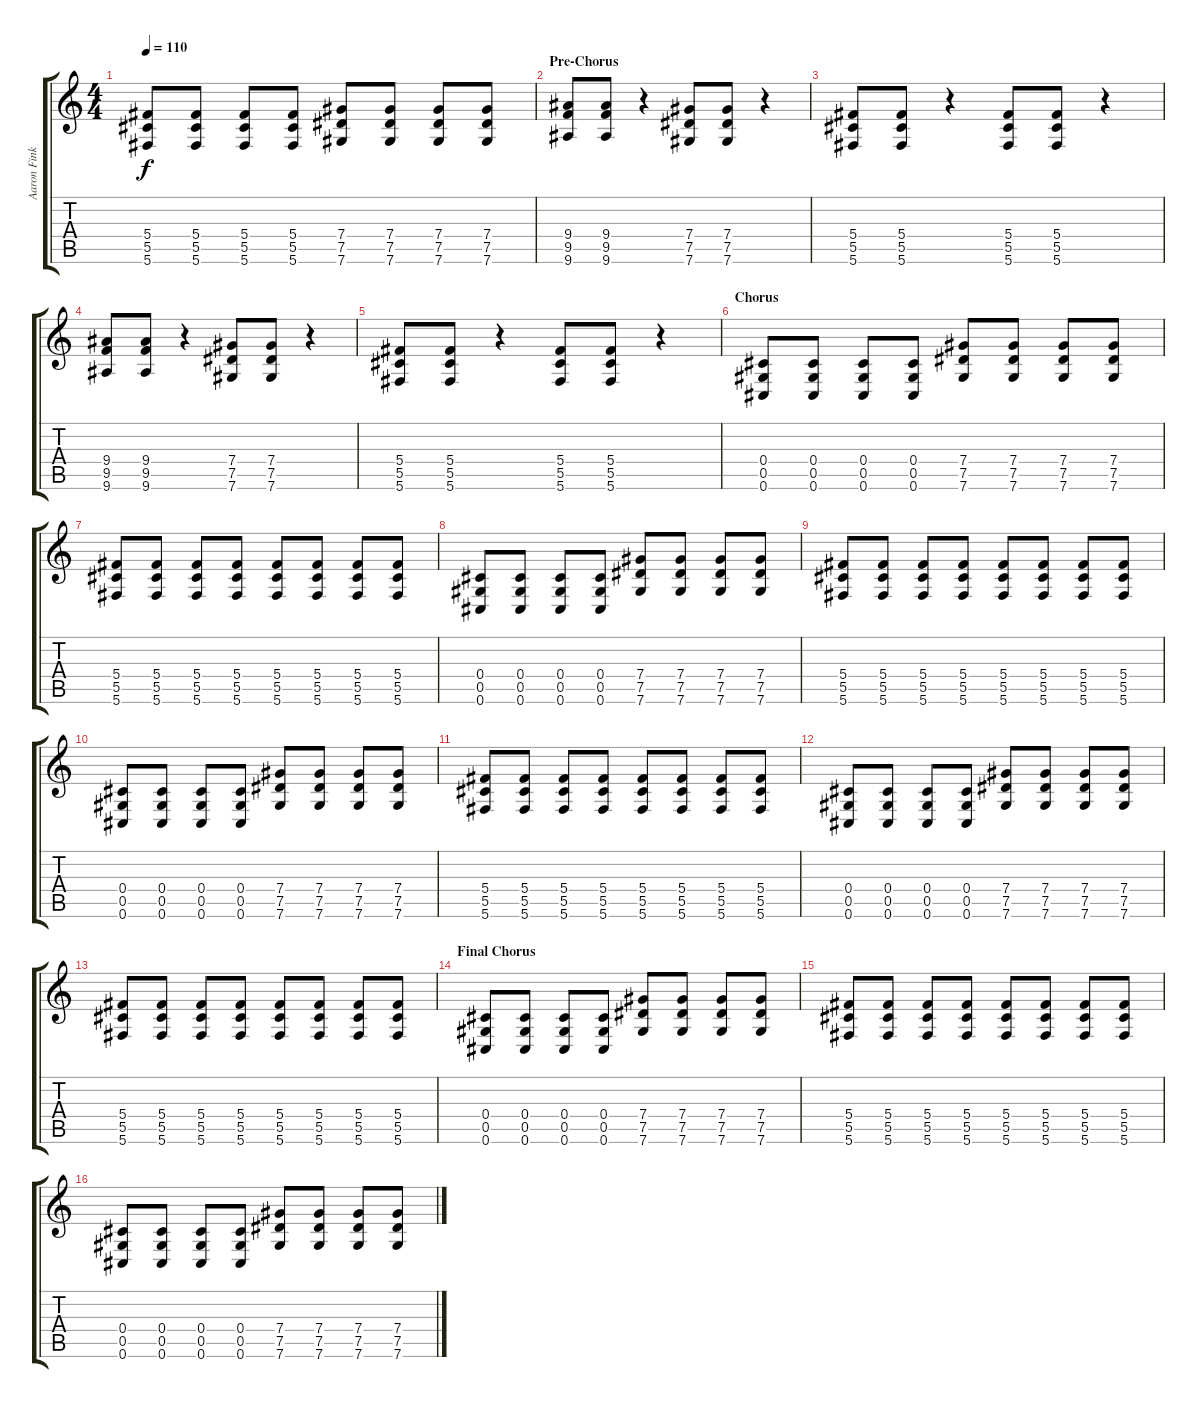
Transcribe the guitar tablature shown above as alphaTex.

\track ("Aaron Fink 1" "Aaron Fink") {instrument distortionguitar}
\staff {score tabs}
\tuning (Eb4 Bb3 Gb3 Db3 Ab2 Db2) {hide}
\ts (4 4)
\tempo 110
\clef g2
\ks c
(5.4 5.5 5.6).8{dy f} (5.4 5.5 5.6).8 (5.4 5.5 5.6).8 (5.4 5.5 5.6).8 (7.4 7.5 7.6).8 (7.4 7.5 7.6).8 (7.4 7.5 7.6).8 (7.4 7.5 7.6).8 |
\section ("" "Pre-Chorus")
(9.4 9.5 9.6).8 (9.4 9.5 9.6).8 r.4 (7.4 7.5 7.6).8 (7.4 7.5 7.6).8 r.4 |
(5.4 5.5 5.6).8 (5.4 5.5 5.6).8 r.4 (5.4 5.5 5.6).8 (5.4 5.5 5.6).8 r.4 |
(9.4 9.5 9.6).8 (9.4 9.5 9.6).8 r.4 (7.4 7.5 7.6).8 (7.4 7.5 7.6).8 r.4 |
(5.4 5.5 5.6).8 (5.4 5.5 5.6).8 r.4 (5.4 5.5 5.6).8 (5.4 5.5 5.6).8 r.4 |
\section ("" "Chorus")
(0.4 0.5 0.6).8 (0.4 0.5 0.6).8 (0.4 0.5 0.6).8 (0.4 0.5 0.6).8 (7.4 7.5 7.6).8 (7.4 7.5 7.6).8 (7.4 7.5 7.6).8 (7.4 7.5 7.6).8 |
(5.4 5.5 5.6).8 (5.4 5.5 5.6).8 (5.4 5.5 5.6).8 (5.4 5.5 5.6).8 (5.4 5.5 5.6).8 (5.4 5.5 5.6).8 (5.4 5.5 5.6).8 (5.4 5.5 5.6).8 |
(0.4 0.5 0.6).8 (0.4 0.5 0.6).8 (0.4 0.5 0.6).8 (0.4 0.5 0.6).8 (7.4 7.5 7.6).8 (7.4 7.5 7.6).8 (7.4 7.5 7.6).8 (7.4 7.5 7.6).8 |
(5.4 5.5 5.6).8 (5.4 5.5 5.6).8 (5.4 5.5 5.6).8 (5.4 5.5 5.6).8 (5.4 5.5 5.6).8 (5.4 5.5 5.6).8 (5.4 5.5 5.6).8 (5.4 5.5 5.6).8 |
(0.4 0.5 0.6).8 (0.4 0.5 0.6).8 (0.4 0.5 0.6).8 (0.4 0.5 0.6).8 (7.4 7.5 7.6).8 (7.4 7.5 7.6).8 (7.4 7.5 7.6).8 (7.4 7.5 7.6).8 |
(5.4 5.5 5.6).8 (5.4 5.5 5.6).8 (5.4 5.5 5.6).8 (5.4 5.5 5.6).8 (5.4 5.5 5.6).8 (5.4 5.5 5.6).8 (5.4 5.5 5.6).8 (5.4 5.5 5.6).8 |
(0.4 0.5 0.6).8 (0.4 0.5 0.6).8 (0.4 0.5 0.6).8 (0.4 0.5 0.6).8 (7.4 7.5 7.6).8 (7.4 7.5 7.6).8 (7.4 7.5 7.6).8 (7.4 7.5 7.6).8 |
(5.4 5.5 5.6).8 (5.4 5.5 5.6).8 (5.4 5.5 5.6).8 (5.4 5.5 5.6).8 (5.4 5.5 5.6).8 (5.4 5.5 5.6).8 (5.4 5.5 5.6).8 (5.4 5.5 5.6).8 |
\section ("" "Final Chorus")
(0.4 0.5 0.6).8 (0.4 0.5 0.6).8 (0.4 0.5 0.6).8 (0.4 0.5 0.6).8 (7.4 7.5 7.6).8 (7.4 7.5 7.6).8 (7.4 7.5 7.6).8 (7.4 7.5 7.6).8 |
(5.4 5.5 5.6).8 (5.4 5.5 5.6).8 (5.4 5.5 5.6).8 (5.4 5.5 5.6).8 (5.4 5.5 5.6).8 (5.4 5.5 5.6).8 (5.4 5.5 5.6).8 (5.4 5.5 5.6).8 |
(0.4 0.5 0.6).8 (0.4 0.5 0.6).8 (0.4 0.5 0.6).8 (0.4 0.5 0.6).8 (7.4 7.5 7.6).8 (7.4 7.5 7.6).8 (7.4 7.5 7.6).8 (7.4 7.5 7.6).8
